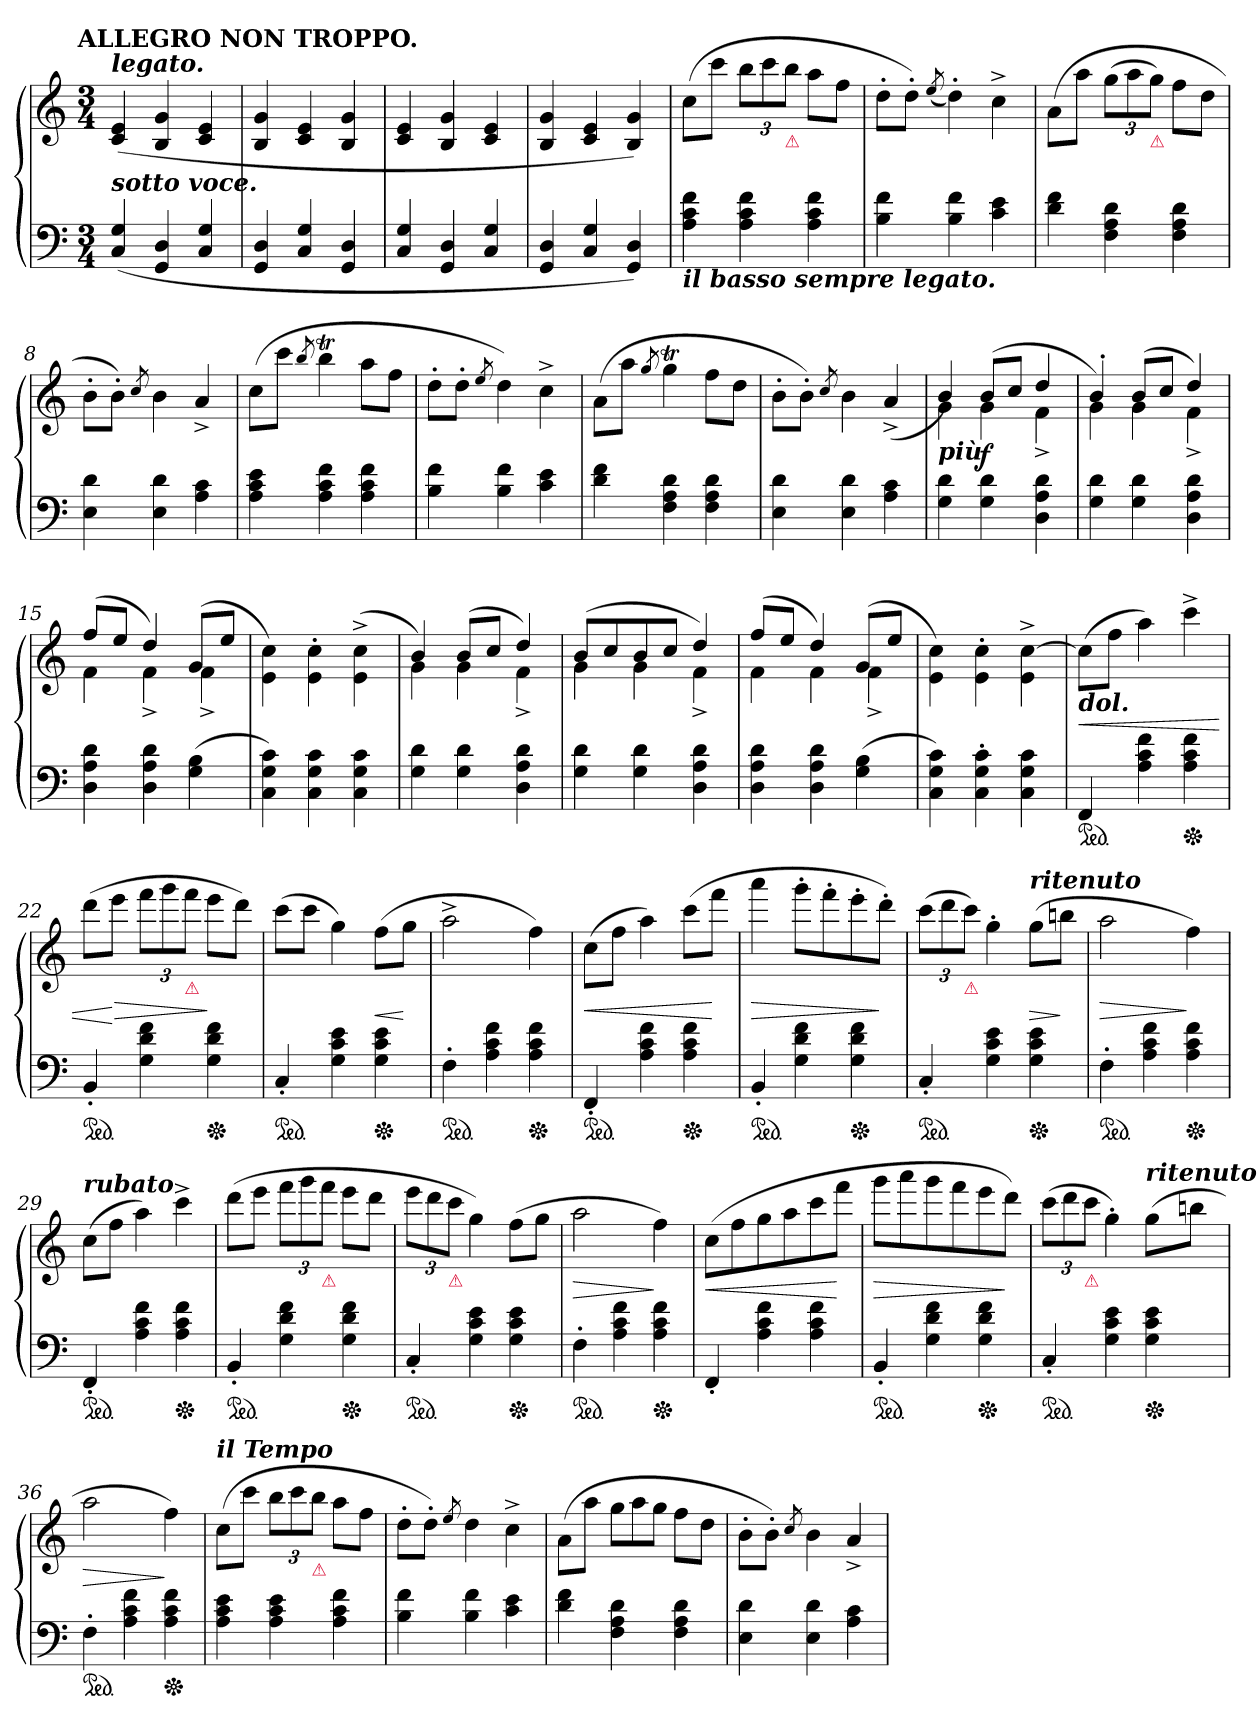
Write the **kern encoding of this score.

**kern	**kern	**dynam
*part1	*part1	*part1
*staff2	*staff1	*staff1/2
*clefF4	*clefG2	*
*k[]	*k[]	*
!!LO:TX:omd:t=ALLEGRO NON TROPPO.
*M3/4	*M3/4	*
*MM108	*MM108	*
=1	=1	=1
!	!LO:TX:a:Bi:t=legato.	!
!LO:TX:a:Bi:t=sotto voce.	!	!
(<4C/ 4G/	(>4c 4e	.
4GG 4D	4B 4g	.
4C/ 4G/	4c 4e	.
=2	=2	=2
4GG 4D	4B 4g	.
4C/ 4G/	4c 4e	.
4GG 4D	4B 4g	.
=3	=3	=3
4C/ 4G/	4c 4e	.
4GG 4D	4B 4g	.
4C/ 4G/	4c 4e	.
=4	=4	=4
4GG 4D	4B 4g	.
4C/ 4G/	4c 4e	.
4GG 4D)	4B 4g)	.
=5	=5	=5
!LO:TX:b:Bi:t=il basso sempre legato.	!	!
4A 4c 4f	(>8ccL	.
.	8cccJ	.
4A 4c 4f	12bbL	.
.	12ccc	.
!	!LO:TX:b:color=crimson:t=⚠	!
.	12bbJ	.
4A 4c 4f	8aaL	.
.	8ffJ	.
=6	=6	=6
4B 4f	8dd'L	.
.	8dd'J)	.
.	(<8qee/	.
4B 4f	4dd')	.
4c 4e	4cc^<	.
=7	=7	=7
4d 4f	(>8aL	.
.	8aaJ	.
4F 4A 4d	(>12ggL	.
.	12aa	.
!	!LO:TX:b:color=crimson:t=⚠	!
.	12ggJ)	.
4F 4A 4d	8ffL	.
.	8ddJ	.
=8	=8	=8
4E 4d	8b'L	.
.	8b'J)	.
.	8qcc/	.
4E 4d	4b	.
4A 4c	4a^	.
=9	=9	=9
4A 4c 4e	(>8ccL	.
.	8cccJ	.
.	8qbb/	.
4A 4c 4f	4bbt	.
4A 4c 4f	8aaL	.
.	8ffJ	.
=10	=10	=10
4B 4f	8dd'L	.
.	8dd'J	.
.	8qee/	.
4B 4f	4dd)	.
4c 4e	4cc^<	.
=11	=11	=11
4d 4f	(>8aL	.
.	8aaJ	.
.	8qgg/	.
4F 4A 4d	4ggT	.
4F 4A 4d	8ffL	.
.	8ddJ	.
=12	=12	=12
4E 4d	8b'L	.
.	8b'J)	.
.	8qcc/	.
4E 4d	4b	.
4A 4c	(>4a^	.
=13	=13	=13
*	*^	*
!	!LO:TX:b:Bi:t=più	!	!
4G 4d	4b)	4g	.
4G 4d	(>8bL	4g	f
.	8ccJ	.	.
4D 4A 4d	4dd	4f^	.
=14	=14	=14	=14
4G 4d	4b')	4g	.
4G 4d	(>8bL	4g	.
.	8ccJ	.	.
4D 4A 4d	4dd)	4f^	.
=15	=15	=15	=15
4D 4A 4d	(>8ffL	4f	.
.	8eeJ	.	.
4D 4A 4d	4dd)	4f^	.
(>4G 4B	(>8gL	4f^	.
.	8eeJ	.	.
*	*v	*v	*
=16	=16	=16
4C 4G 4c)	4e\ 4cc\)	.
4C 4G 4c	4e'\ 4cc'\	.
4C 4G 4c	(>4e^<\ 4cc^<\	.
=17	=17	=17
*	*^	*
4G 4d	4b)	4g	.
4G 4d	(>8bL	4g	.
.	8ccJ	.	.
4D 4A 4d	4dd)	4f^	.
=18	=18	=18	=18
4G 4d	(>8bL	4g	.
.	8cc	.	.
4G 4d	8b	4g	.
.	8ccJ	.	.
4D 4A 4d	4dd)	4f^	.
=19	=19	=19	=19
4D 4A 4d	(>8ffL	4f	.
.	8eeJ	.	.
4D 4A 4d	4dd)	4f	.
(>4G 4B	(>8gL	4f^	.
.	8eeJ	.	.
*	*v	*v	*
=20	=20	=20
4C 4G 4c)	4e\ 4cc\)	.
4C' 4G' 4c'	4e'\ 4cc'\	.
4C 4G 4c	4e^<\ [4cc^<\	.
=21	=21	=21
!	!LO:TX:b:Bi:t=dol.	!
*ped	*	*
4FF	(>8ccL]	<
.	8ffJ	.
4A 4c 4f	4aa)	.
*Xped	*	*
4A 4c 4f	4ccc^<	.
=22	=22	=22
*ped	*	*
4BB'	(>8dddL	.
.	8eeeJ	[ >
4G 4d 4f	12fffL	.
.	12ggg	.
!	!LO:TX:b:color=crimson:t=⚠	!
.	12fffJ	.
*Xped	*	*
4G 4d 4f	8eeeL	]
.	8dddJ)	.
=23	=23	=23
*ped	*	*
4C'	(>8cccL	.
.	8cccJ	.
4G 4c 4e	4gg)	.
*Xped	*	*
4G 4c 4e	(>8ffL	<
.	8ggJ	[
=24	=24	=24
*ped	*	*
4F'	2aa^<	.
4A 4c 4f	.	.
*Xped	*	*
4A 4c 4f	4ff)	.
=25	=25	=25
*ped	*	*
4FF'	(>8ccL	<
.	8ffJ	.
4A 4c 4f	4aa)	.
*Xped	*	*
4A 4c 4f	(>8cccL	.
.	8fffJ	[
=26	=26	=26
*ped	*	*
4BB'	4aaa	>
4G 4d 4f	8ggg'L	.
.	8fff'	.
*Xped	*	*
4G 4d 4f	8eee'	.
.	8ddd'J)	]
=27	=27	=27
*ped	*	*
4C'	(>12cccL	.
.	12ddd	.
!	!LO:TX:b:color=crimson:t=⚠	!
.	12cccJ)	.
4G 4c 4e	4gg'	.
!	!LO:TX:a:Bi:t=ritenuto	!
*Xped	*	*
4G 4c 4e	(>8ggL	>
.	8bbnJ	]
=28	=28	=28
*ped	*	*
4F'	2aa	>
4A 4c 4f	.	.
*Xped	*	*
4A 4c 4f	4ff)	]
=29	=29	=29
!	!LO:TX:a:Bi:t=rubato	!
*ped	*	*
4FF'	(>8ccL	.
.	8ffJ	.
4A 4c 4f	4aa)	.
*Xped	*	*
4A 4c 4f	4ccc^	.
=30	=30	=30
*ped	*	*
4BB'	(>8dddL	.
.	8eeeJ	.
4G 4d 4f	12fffL	.
.	12ggg	.
!	!LO:TX:b:color=crimson:t=⚠	!
.	12fffJ	.
*Xped	*	*
4G 4d 4f	8eeeL	.
.	8dddJ	.
=31	=31	=31
*ped	*	*
4C'	12eeeL	.
.	12ddd	.
!	!LO:TX:b:color=crimson:t=⚠	!
.	12cccJ	.
4G 4c 4e	4gg)	.
*Xped	*	*
4G 4c 4e	(>8ffL	.
.	8ggJ	.
=32	=32	=32
*ped	*	*
4F'	2aa	>
4A 4c 4f	.	.
*Xped	*	*
4A 4c 4f	4ff)	]
=33	=33	=33
4FF'	(>8ccL	<
.	8ff	.
4A 4c 4f	8gg	.
.	8aa	.
4A 4c 4f	8ccc	.
.	8fffJ	[
=34	=34	=34
*ped	*	*
4BB'	8gggL	>
.	8aaa	.
4G 4d 4f	8ggg	.
.	8fff	.
*Xped	*	*
4G 4d 4f	8eee	.
.	8dddJ)	]
=35	=35	=35
*ped	*	*
4C'	(>12cccL	.
.	12ddd	.
!	!LO:TX:b:color=crimson:t=⚠	!
.	12cccJ	.
4G 4c 4e	4gg')	.
!	!LO:TX:a:Bi:t=ritenuto	!
*Xped	*	*
4G 4c 4e	(>8ggL	.
.	8bbnJ	.
=36	=36	=36
*ped	*	*
4F'	2aa	>
4A 4c 4f	.	.
*Xped	*	*
4A 4c 4f	4ff)	]
=37	=37	=37
!	!LO:TX:a:Bi:t=il Tempo	!
4A 4c 4e	(>8ccL	.
.	8cccJ	.
4A 4c 4e	12bbL	.
.	12ccc	.
!	!LO:TX:b:color=crimson:t=⚠	!
.	12bbJ	.
4A 4c 4f	8aaL	.
.	8ffJ	.
=38	=38	=38
4B 4f	8dd'L	.
.	8dd'J)	.
.	8qee/	.
4B 4f	4dd	.
4c 4e	4cc^<	.
=39	=39	=39
4d 4f	(>8aL	.
.	8aaJ	.
*	*Xtuplet	*
4F 4A 4d	12ggL	.
.	12aa	.
.	12ggJ	.
4F 4A 4d	8ffL	.
.	8ddJ	.
=40	=40	=40
4E 4d	8b'L	.
.	8b'J)	.
.	8qcc/	.
4E 4d	4b	.
4A 4c	4a^	.
=	=	=
*-	*-	*-
